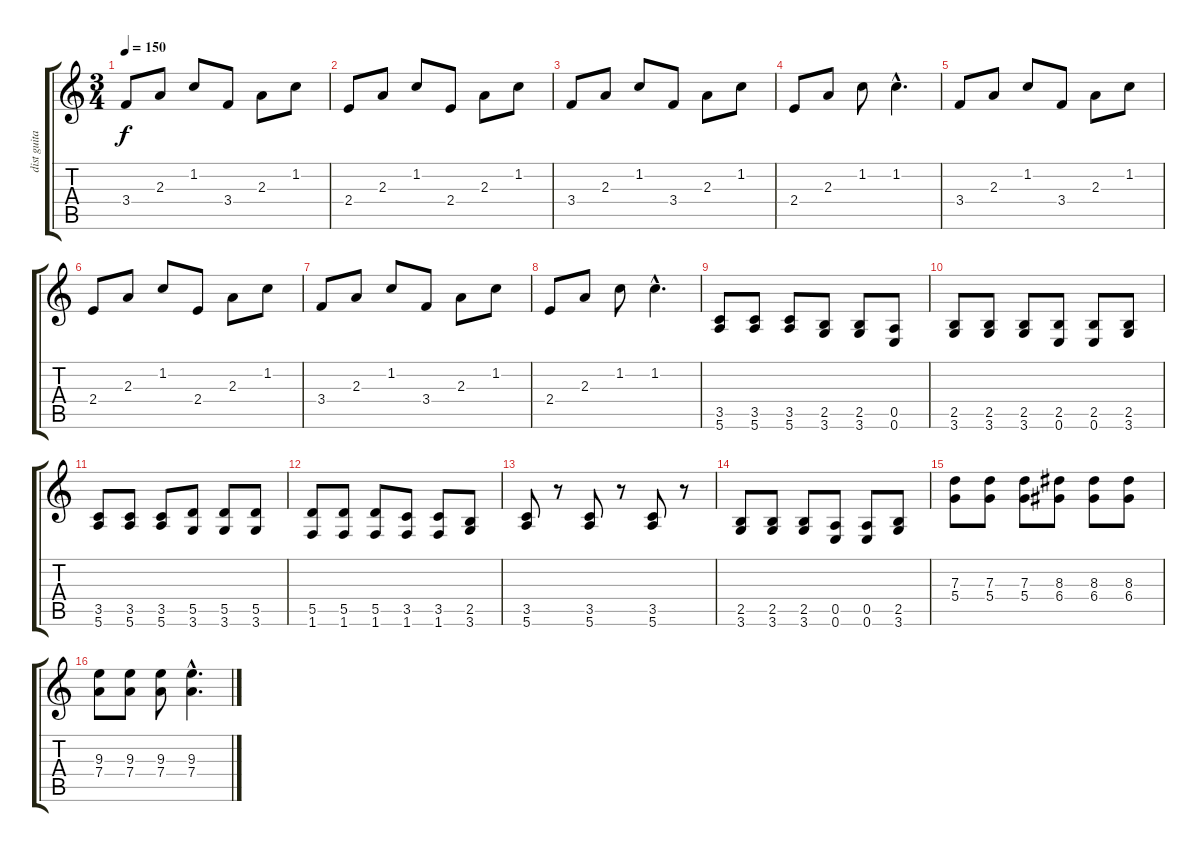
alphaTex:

\track ("dist guitar base" "dist guita") {instrument distortionguitar}
\staff {score tabs}
\tuning (E4 B3 G3 D3 A2 E2) {hide}
\ts (3 4)
\tempo 150
\clef g2
\ks c
3.4.8{dy f} 2.3.8 1.2.8 3.4.8 2.3.8 1.2.8 |
2.4.8 2.3.8 1.2.8 2.4.8 2.3.8 1.2.8 |
3.4.8 2.3.8 1.2.8 3.4.8 2.3.8 1.2.8 |
2.4.8 2.3.8 1.2.8 1.2{hac}.4{d} |
3.4.8 2.3.8 1.2.8 3.4.8 2.3.8 1.2.8 |
2.4.8 2.3.8 1.2.8 2.4.8 2.3.8 1.2.8 |
3.4.8 2.3.8 1.2.8 3.4.8 2.3.8 1.2.8 |
2.4.8 2.3.8 1.2.8 1.2{hac}.4{d} |
(3.5 5.6).8 (3.5 5.6).8 (3.5 5.6).8 (2.5 3.6).8 (2.5 3.6).8 (0.5 0.6).8 |
(2.5 3.6).8 (2.5 3.6).8 (2.5 3.6).8 (2.5 0.6).8 (2.5 0.6).8 (2.5 3.6).8 |
(3.5 5.6).8 (3.5 5.6).8 (3.5 5.6).8 (5.5 3.6).8 (5.5 3.6).8 (5.5 3.6).8 |
(5.5 1.6).8 (5.5 1.6).8 (5.5 1.6).8 (3.5 1.6).8 (3.5 1.6).8 (2.5 3.6).8 |
(3.5 5.6).8 r.8 (3.5 5.6).8 r.8 (3.5 5.6).8 r.8 |
(2.5 3.6).8 (2.5 3.6).8 (2.5 3.6).8 (0.5 0.6).8 (0.5 0.6).8 (2.5 3.6).8 |
(7.3 5.4).8 (7.3 5.4).8 (7.3 5.4).8 (8.3 6.4).8 (8.3 6.4).8 (8.3 6.4).8 |
(9.3 7.4).8 (9.3 7.4).8 (9.3 7.4).8 (9.3{hac} 7.4{hac}).4{d}
